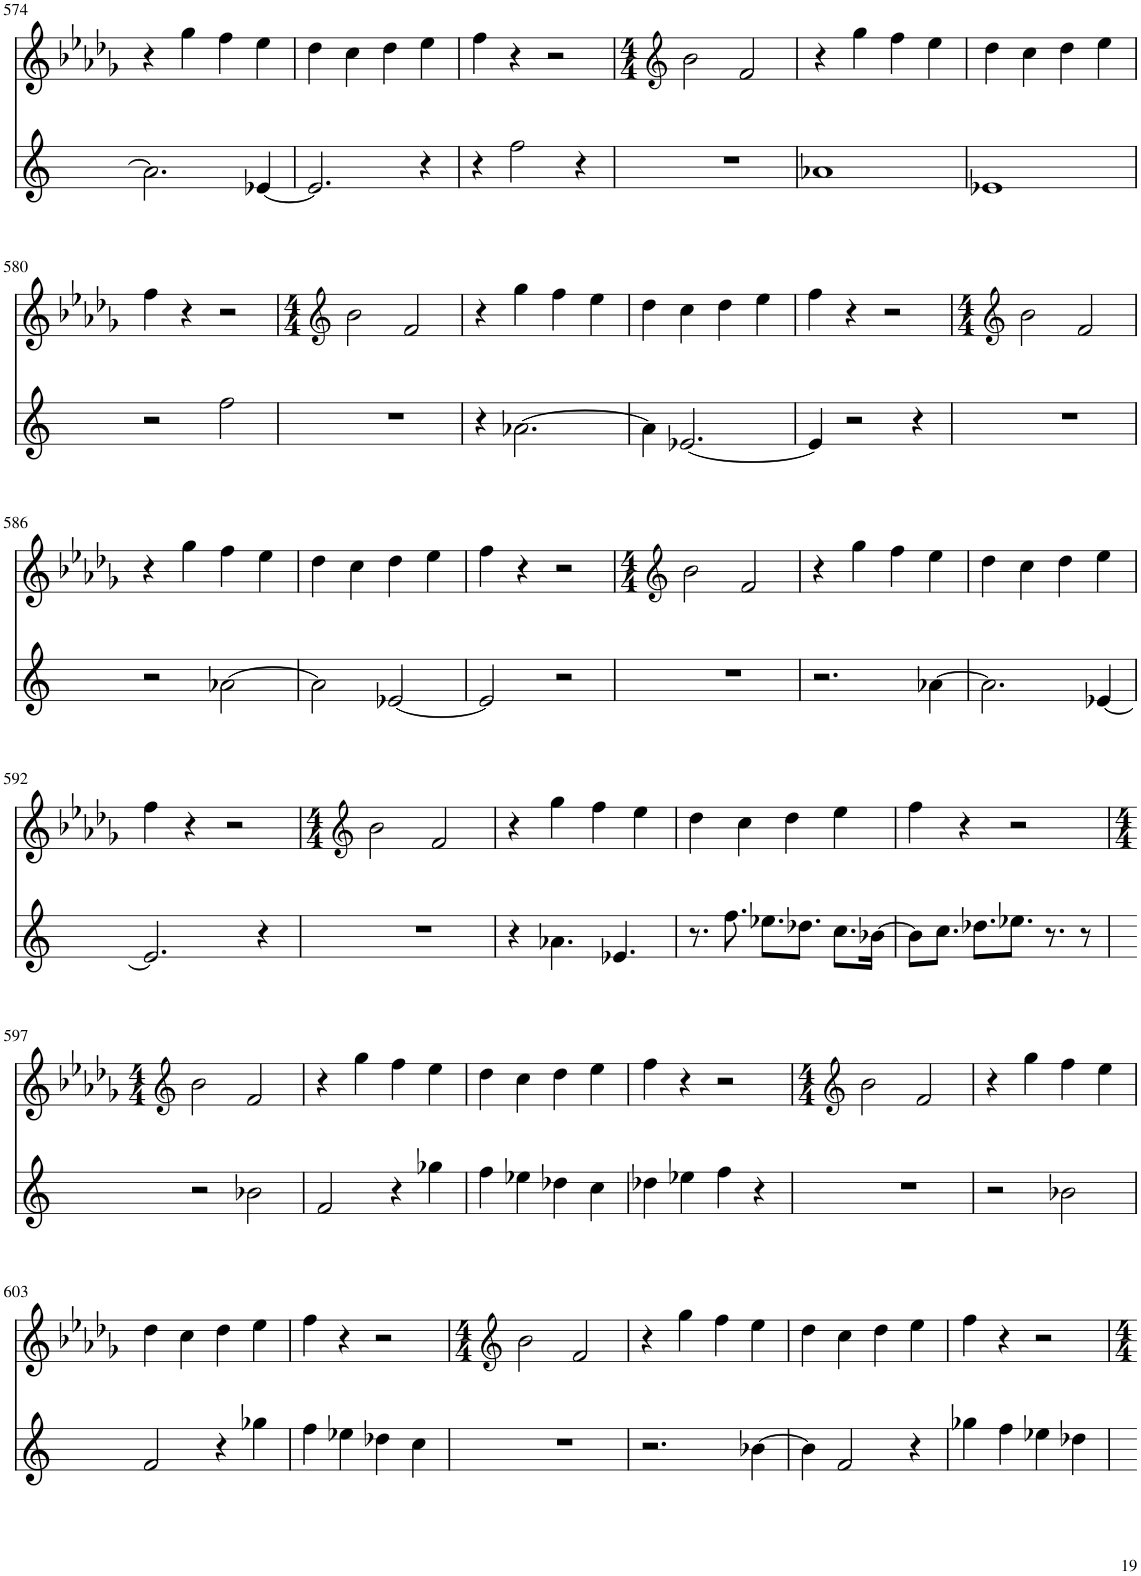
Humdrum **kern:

**kern	**kern
*part2	*part1
*staff2	*staff1
*I"Piano	*I"Piano
*I'Pno	*I'Pno
!!LO:PB:g=z
*clefG2	*clefG2
*k[]	*k[b-e-a-d-g-]
*M4/4	*M4/4
=574	=574
2.a-\]	4r
.	4gg-\
.	4ff\
[4e-X/	4ee-\
=575	=575
2.e-/]	4dd-\
.	4cc\
.	4dd-\
4r	4ee-\
=576	=576
4r	4ff\
2ff\	4r
.	2r
4r	.
=577	=577
*	*clefG2
*	*M4/4
1r	2b-\
.	2f/
=578	=578
1a-X	4r
.	4gg-\
.	4ff\
.	4ee-\
=579	=579
1e-X	4dd-\
.	4cc\
.	4dd-\
.	4ee-\
!!LO:LB:g=z
=580	=580
2r	4ff\
.	4r
2ff\	2r
=581	=581
*	*clefG2
*	*M4/4
1r	2b-\
.	2f/
=582	=582
4r	4r
[2.a-X\	4gg-\
.	4ff\
.	4ee-\
=583	=583
4a-\]	4dd-\
[2.e-X/	4cc\
.	4dd-\
.	4ee-\
=584	=584
4e-/]	4ff\
2r	4r
.	2r
4r	.
=585	=585
*	*clefG2
*	*M4/4
1r	2b-\
.	2f/
!!LO:LB:g=z
=586	=586
2r	4r
.	4gg-\
[2a-X\	4ff\
.	4ee-\
=587	=587
2a-\]	4dd-\
.	4cc\
[2e-X/	4dd-\
.	4ee-\
=588	=588
2e-/]	4ff\
.	4r
2r	2r
=589	=589
*	*clefG2
*	*M4/4
1r	2b-\
.	2f/
=590	=590
2.r	4r
.	4gg-\
.	4ff\
[4a-X\	4ee-\
=591	=591
2.a-\]	4dd-\
.	4cc\
.	4dd-\
[4e-X/	4ee-\
!!LO:LB:g=z
=592	=592
2.e-/]	4ff\
.	4r
.	2r
4r	.
=593	=593
*	*clefG2
*	*M4/4
1r	2b-\
.	2f/
=594	=594
4r	4r
4.a-X\	4gg-\
.	4ff\
4.e-X/	.
.	4ee-\
=595	=595
8.r	4dd-\
8.ff\	.
.	4cc\
8.ee-X\L	.
.	4dd-\
8.dd-X\J	.
8.cc\L	4ee-\
[16b-X\Jk	.
=596	=596
8b-\L]	4ff\
8.cc\J	.
.	4r
8.dd-X\L	.
8.ee-X\J	2r
8.r	.
8r	.
!!LO:LB:g=z
=597	=597
*	*clefG2
*	*M4/4
2r	2b-\
2b-X\	2f/
=598	=598
2f/	4r
.	4gg-\
4r	4ff\
4gg-X\	4ee-\
=599	=599
4ff\	4dd-\
4ee-X\	4cc\
4dd-X\	4dd-\
4cc\	4ee-\
=600	=600
4dd-X\	4ff\
4ee-X\	4r
4ff\	2r
4r	.
=601	=601
*	*clefG2
*	*M4/4
1r	2b-\
.	2f/
=602	=602
2r	4r
.	4gg-\
2b-X\	4ff\
.	4ee-\
!!LO:LB:g=z
=603	=603
2f/	4dd-\
.	4cc\
4r	4dd-\
4gg-X\	4ee-\
=604	=604
4ff\	4ff\
4ee-X\	4r
4dd-X\	2r
4cc\	.
=605	=605
*	*clefG2
*	*M4/4
1r	2b-\
.	2f/
=606	=606
2.r	4r
.	4gg-\
.	4ff\
[4b-X\	4ee-\
=607	=607
4b-\]	4dd-\
2f/	4cc\
.	4dd-\
4r	4ee-\
=608	=608
4gg-X\	4ff\
4ff\	4r
4ee-X\	2r
4dd-X\	.
=	=
*-	*-
